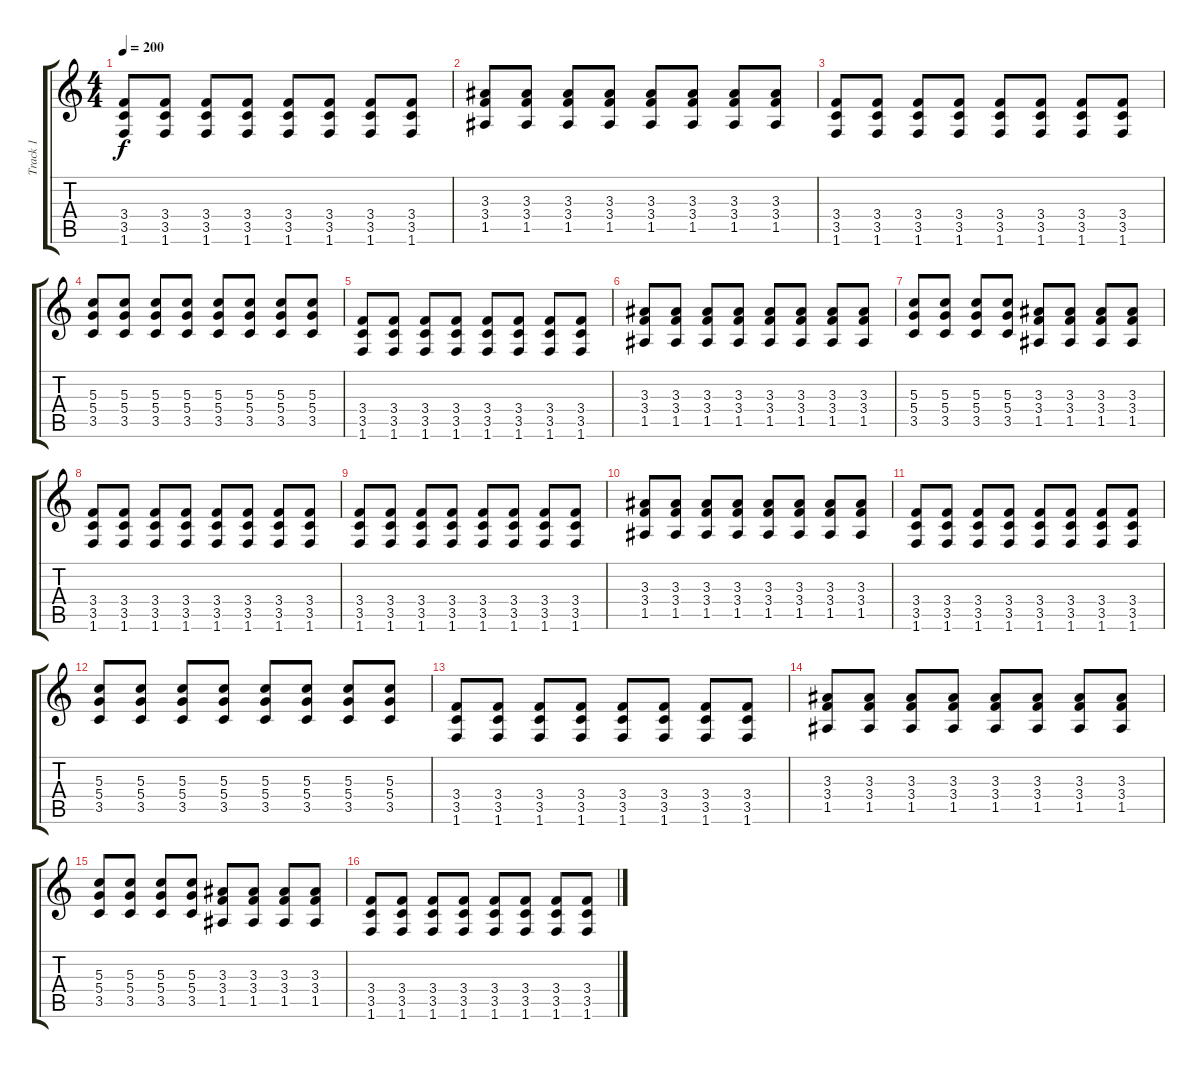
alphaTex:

\track ("Track 1" "Track 1") {instrument distortionguitar}
\staff {score tabs}
\tuning (E4 B3 G3 D3 A2 E2) {hide}
\ts (4 4)
\tempo 200
\clef g2
\ks c
(3.4 3.5 1.6).8{dy f balance 8 instrument distortionguitar} (3.4 3.5 1.6).8 (3.4 3.5 1.6).8 (3.4 3.5 1.6).8 (3.4 3.5 1.6).8 (3.4 3.5 1.6).8 (3.4 3.5 1.6).8 (3.4 3.5 1.6).8 |
(3.3 3.4 1.5).8 (3.3 3.4 1.5).8 (3.3 3.4 1.5).8 (3.3 3.4 1.5).8 (3.3 3.4 1.5).8 (3.3 3.4 1.5).8 (3.3 3.4 1.5).8 (3.3 3.4 1.5).8 |
(3.4 3.5 1.6).8 (3.4 3.5 1.6).8 (3.4 3.5 1.6).8 (3.4 3.5 1.6).8 (3.4 3.5 1.6).8 (3.4 3.5 1.6).8 (3.4 3.5 1.6).8 (3.4 3.5 1.6).8 |
(5.3 5.4 3.5).8 (5.3 5.4 3.5).8 (5.3 5.4 3.5).8 (5.3 5.4 3.5).8 (5.3 5.4 3.5).8 (5.3 5.4 3.5).8 (5.3 5.4 3.5).8 (5.3 5.4 3.5).8 |
(3.4 3.5 1.6).8 (3.4 3.5 1.6).8 (3.4 3.5 1.6).8 (3.4 3.5 1.6).8 (3.4 3.5 1.6).8 (3.4 3.5 1.6).8 (3.4 3.5 1.6).8 (3.4 3.5 1.6).8 |
(3.3 3.4 1.5).8 (3.3 3.4 1.5).8 (3.3 3.4 1.5).8 (3.3 3.4 1.5).8 (3.3 3.4 1.5).8 (3.3 3.4 1.5).8 (3.3 3.4 1.5).8 (3.3 3.4 1.5).8 |
(5.3 5.4 3.5).8 (5.3 5.4 3.5).8 (5.3 5.4 3.5).8 (5.3 5.4 3.5).8 (3.3 3.4 1.5).8 (3.3 3.4 1.5).8 (3.3 3.4 1.5).8 (3.3 3.4 1.5).8 |
(3.4 3.5 1.6).8 (3.4 3.5 1.6).8 (3.4 3.5 1.6).8 (3.4 3.5 1.6).8 (3.4 3.5 1.6).8 (3.4 3.5 1.6).8 (3.4 3.5 1.6).8 (3.4 3.5 1.6).8 |
(3.4 3.5 1.6).8{balance 8 instrument distortionguitar} (3.4 3.5 1.6).8 (3.4 3.5 1.6).8 (3.4 3.5 1.6).8 (3.4 3.5 1.6).8 (3.4 3.5 1.6).8 (3.4 3.5 1.6).8 (3.4 3.5 1.6).8 |
(3.3 3.4 1.5).8 (3.3 3.4 1.5).8 (3.3 3.4 1.5).8 (3.3 3.4 1.5).8 (3.3 3.4 1.5).8 (3.3 3.4 1.5).8 (3.3 3.4 1.5).8 (3.3 3.4 1.5).8 |
(3.4 3.5 1.6).8 (3.4 3.5 1.6).8 (3.4 3.5 1.6).8 (3.4 3.5 1.6).8 (3.4 3.5 1.6).8 (3.4 3.5 1.6).8 (3.4 3.5 1.6).8 (3.4 3.5 1.6).8 |
(5.3 5.4 3.5).8 (5.3 5.4 3.5).8 (5.3 5.4 3.5).8 (5.3 5.4 3.5).8 (5.3 5.4 3.5).8 (5.3 5.4 3.5).8 (5.3 5.4 3.5).8 (5.3 5.4 3.5).8 |
(3.4 3.5 1.6).8 (3.4 3.5 1.6).8 (3.4 3.5 1.6).8 (3.4 3.5 1.6).8 (3.4 3.5 1.6).8 (3.4 3.5 1.6).8 (3.4 3.5 1.6).8 (3.4 3.5 1.6).8 |
(3.3 3.4 1.5).8 (3.3 3.4 1.5).8 (3.3 3.4 1.5).8 (3.3 3.4 1.5).8 (3.3 3.4 1.5).8 (3.3 3.4 1.5).8 (3.3 3.4 1.5).8 (3.3 3.4 1.5).8 |
(5.3 5.4 3.5).8 (5.3 5.4 3.5).8 (5.3 5.4 3.5).8 (5.3 5.4 3.5).8 (3.3 3.4 1.5).8 (3.3 3.4 1.5).8 (3.3 3.4 1.5).8 (3.3 3.4 1.5).8 |
(3.4 3.5 1.6).8 (3.4 3.5 1.6).8 (3.4 3.5 1.6).8 (3.4 3.5 1.6).8 (3.4 3.5 1.6).8 (3.4 3.5 1.6).8 (3.4 3.5 1.6).8 (3.4 3.5 1.6).8
